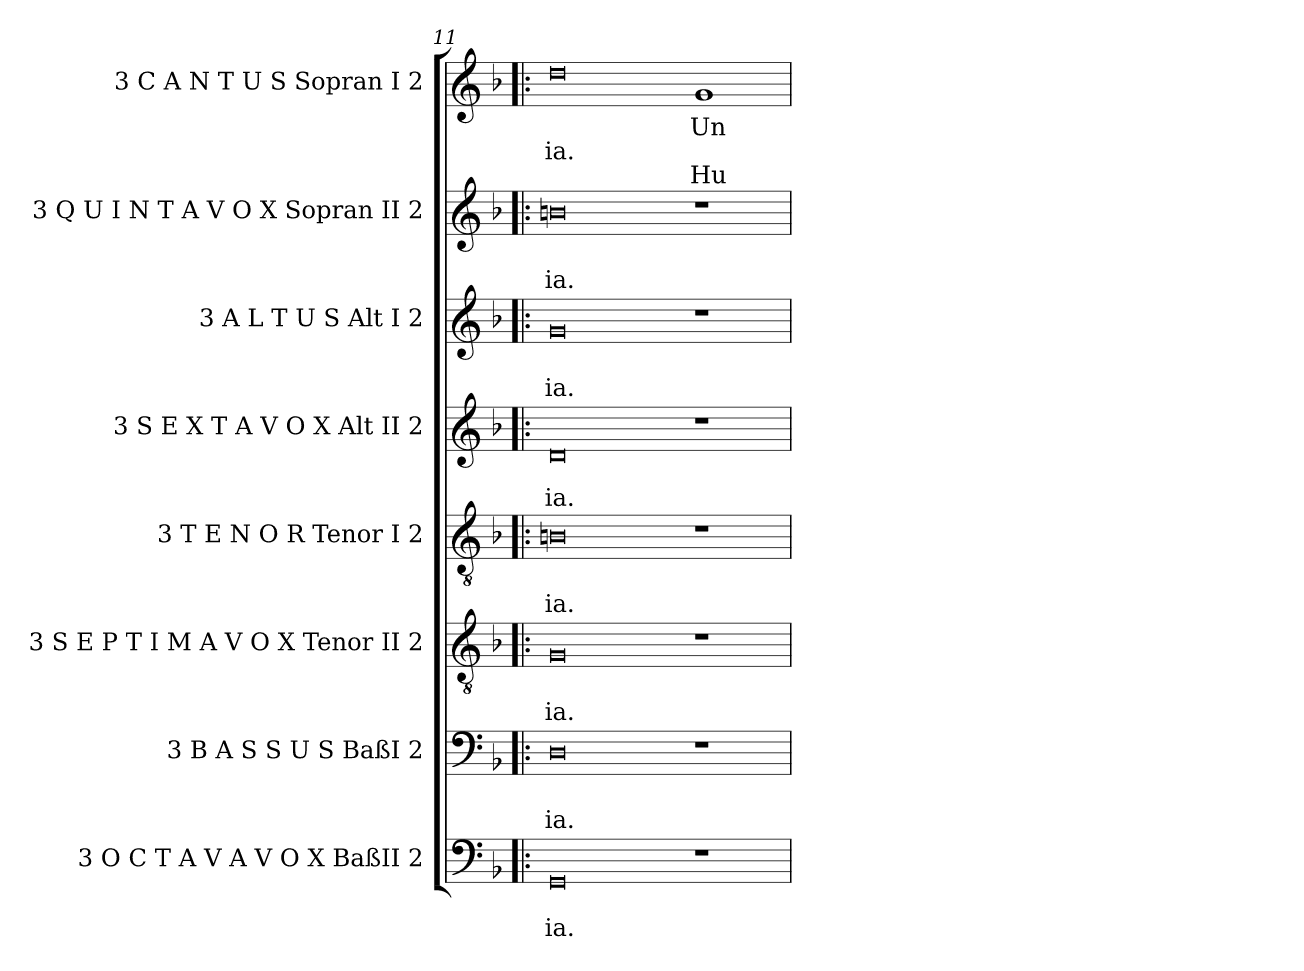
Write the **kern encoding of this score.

**kern	**text	**text	**kern	**text	**text	**kern	**text	**text	**kern	**text	**text	**kern	**text	**text	**kern	**text	**text	**kern	**text	**text	**kern	**text	**text	**text
*part8	*part8	*part8	*part7	*part7	*part7	*part6	*part6	*part6	*part5	*part5	*part5	*part4	*part4	*part4	*part3	*part3	*part3	*part2	*part2	*part2	*part1	*part1	*part1	*part1
*staff8	*staff8	*staff8	*staff7	*staff7	*staff7	*staff6	*staff6	*staff6	*staff5	*staff5	*staff5	*staff4	*staff4	*staff4	*staff3	*staff3	*staff3	*staff2	*staff2	*staff2	*staff1	*staff1	*staff1	*staff1
*I"3  O C T A V A V O X  BaßII  2	*	*	*I"3  B A S S U S  BaßI  2	*	*	*I"3  S E P T I M A V O X  Tenor II  2	*	*	*I"3  T E N O R  Tenor I  2	*	*	*I"3  S E X T A V O X  Alt II  2	*	*	*I"3  A L T U S  Alt I  2	*	*	*I"3  Q U I N T A V O X  Sopran II  2	*	*	*I"3  C A N T U S  Sopran I  2	*	*	*
*clefF4	*	*	*clefF4	*	*	*clefGv2	*	*	*clefGv2	*	*	*clefG2	*	*	*clefG2	*	*	*clefG2	*	*	*clefG2	*	*	*
*ITrd-3c-5	*	*	*ITrd-3c-5	*	*	*ITrd-3c-5	*	*	*	*	*	*ITrd-3c-5	*	*	*ITrd-3c-5	*	*	*ITrd-3c-5	*	*	*ITrd-3c-5	*	*	*
*k[b-e-]	*	*	*k[b-e-]	*	*	*k[b-e-]	*	*	*k[b-]	*	*	*k[b-e-]	*	*	*k[b-e-]	*	*	*k[b-e-]	*	*	*k[b-e-]	*	*	*
*B-:	*	*	*B-:	*	*	*B-:	*	*	*F:	*	*	*B-:	*	*	*B-:	*	*	*B-:	*	*	*B-:	*	*	*
=11!|:	=11!|:	=11!|:	=11!|:	=11!|:	=11!|:	=11!|:	=11!|:	=11!|:	=11!|:	=11!|:	=11!|:	=11!|:	=11!|:	=11!|:	=11!|:	=11!|:	=11!|:	=11!|:	=11!|:	=11!|:	=11!|:	=11!|:	=11!|:	=11!|:
!	!	!LO:LY:b:cj	!	!	!LO:LY:b:cj	!	!	!LO:LY:b:cj	!	!	!LO:LY:b:cj	!	!	!LO:LY:b:cj	!	!	!LO:LY:b:cj	!	!	!LO:LY:b:cj	!	!	!LO:LY:b:cj	!
0C	.	-ia.	0G	.	-ia.	0c	.	-ia.	0Bn	.	ia.-	0g	.	-ia.-	0cc	.	-ia.	0een	.	-ia.-	0gg	.	-ia.	.
!	!	!	!	!	!	!	!	!	!	!	!	!	!	!	!	!	!	!	!	!	!	!LO:LY:b:cj	!	!LO:LY:b:cj
1r	.	.	1r	.	.	1r	.	.	1r	.	.	1r	.	.	1r	.	.	1r	.	.	1cc	Un-	.	-Hu-
=	=	=	=	=	=	=	=	=	=	=	=	=	=	=	=	=	=	=	=	=	=	=	=	=
*-	*-	*-	*-	*-	*-	*-	*-	*-	*-	*-	*-	*-	*-	*-	*-	*-	*-	*-	*-	*-	*-	*-	*-	*-
